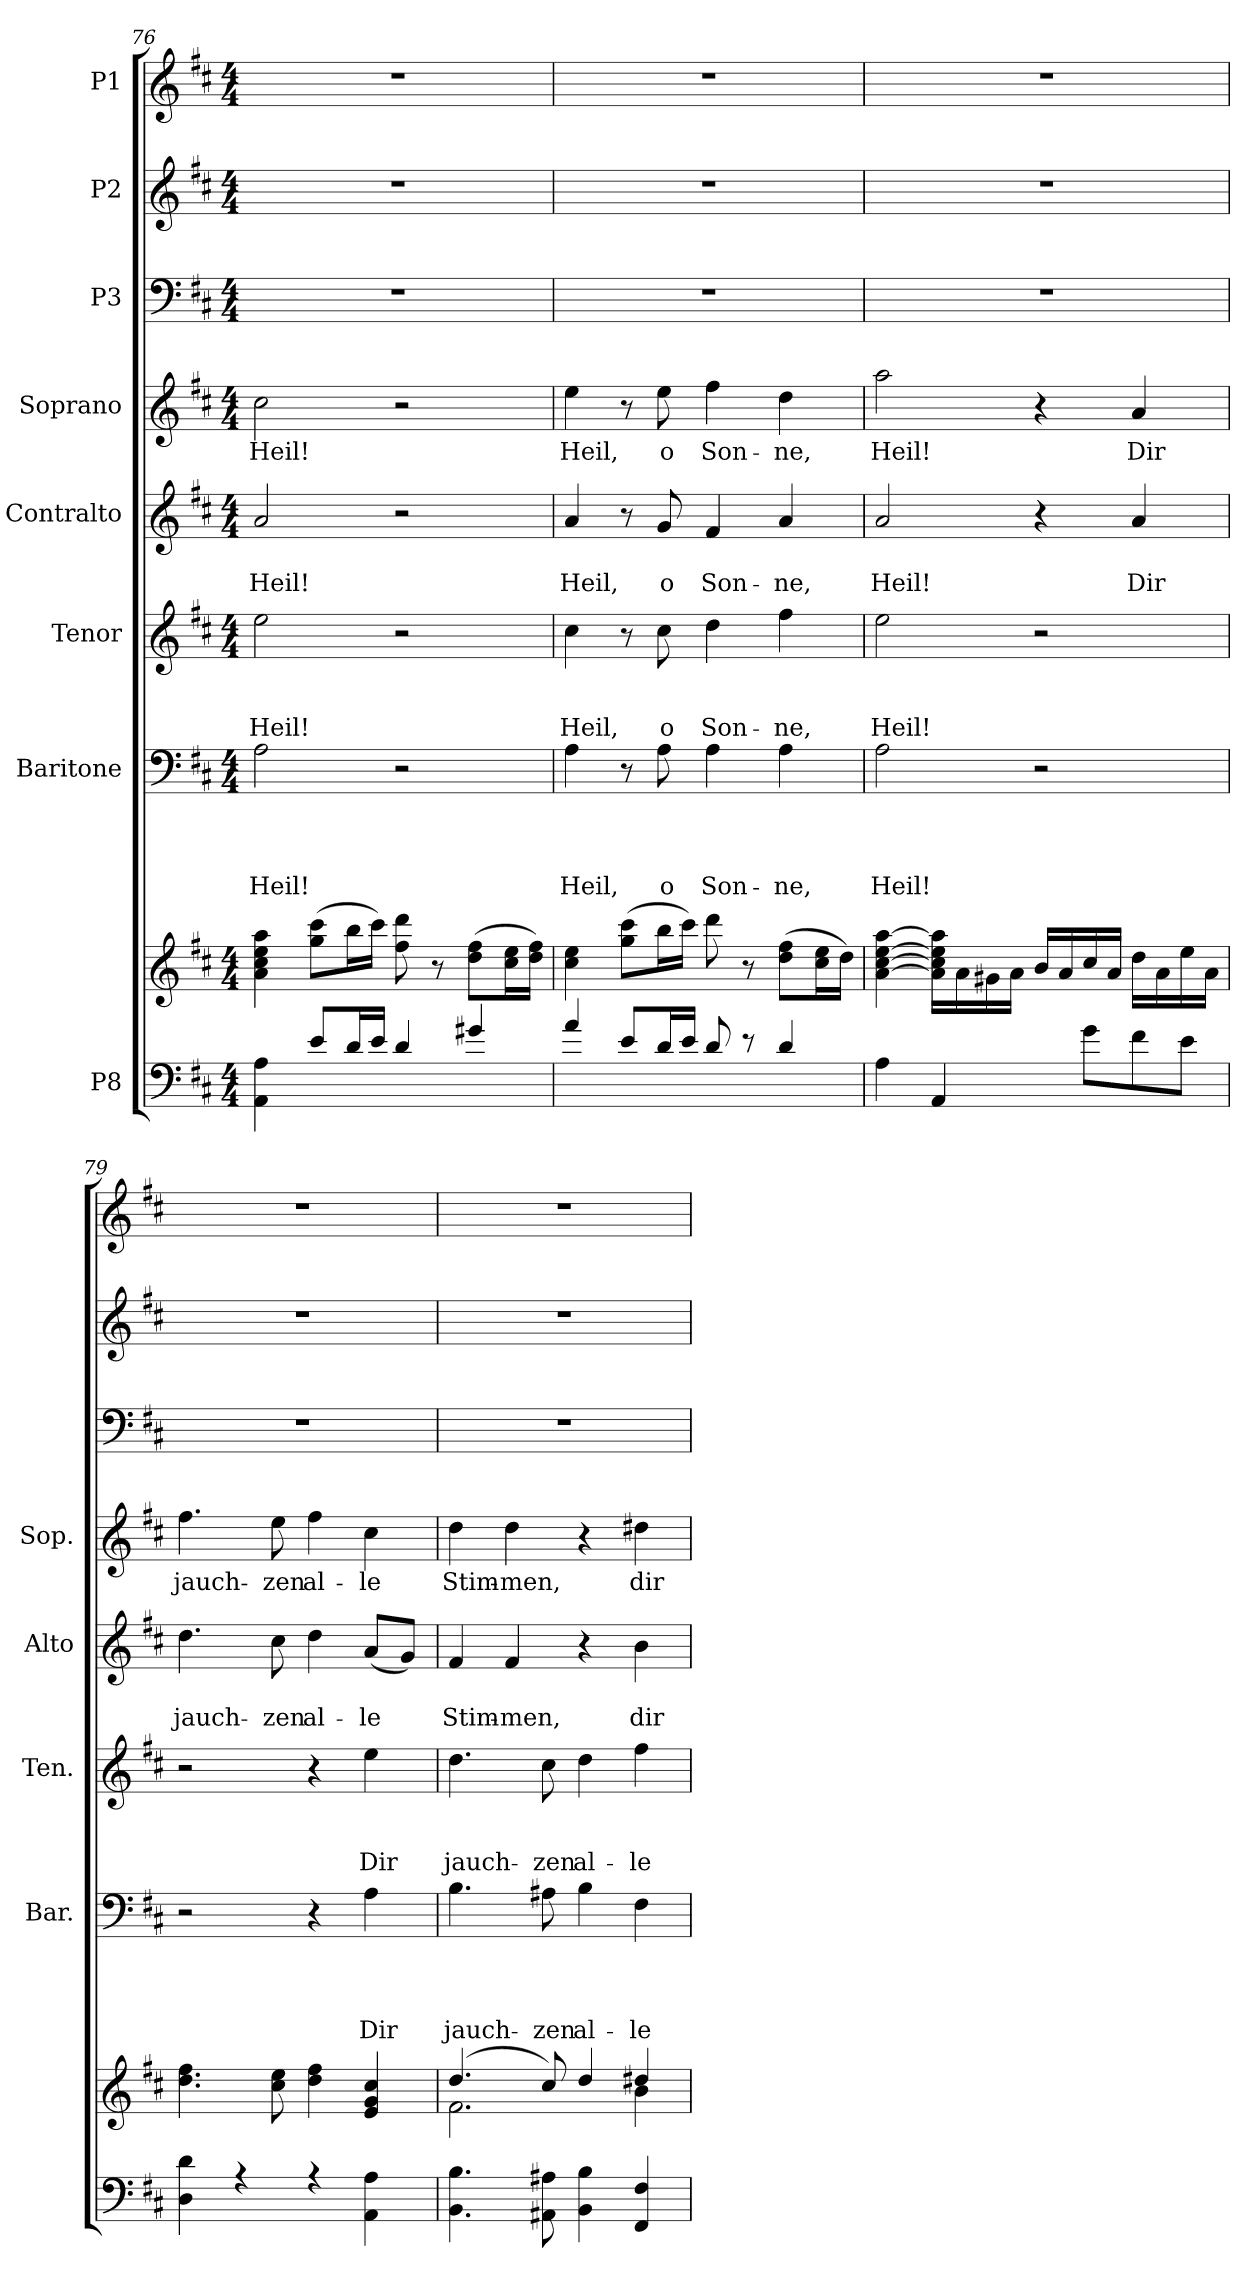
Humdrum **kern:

**kern	**kern	**kern	**text	**text	**text	**text	**kern	**text	**text	**text	**kern	**text	**text	**kern	**text	**kern	**kern	**kern
*part8	*part8	*part7	*part7	*part7	*part7	*part7	*part6	*part6	*part6	*part6	*part5	*part5	*part5	*part4	*part4	*part3	*part2	*part1
*staff9	*staff8	*staff7	*staff7	*staff7	*staff7	*staff7	*staff6	*staff6	*staff6	*staff6	*staff5	*staff5	*staff5	*staff4	*staff4	*staff3	*staff2	*staff1
*I"P8	*	*I"Baritone	*	*	*	*	*I"Tenor	*	*	*	*I"Contralto	*	*	*I"Soprano	*	*I"P3	*I"P2	*I"P1
*	*	*I'Bar.	*	*	*	*	*I'Ten.	*	*	*	*I'Alto	*	*	*I'Sop.	*	*	*	*
*clefF4	*clefG2	*clefF4	*	*	*	*	*clefG2	*	*	*	*clefG2	*	*	*clefG2	*	*clefF4	*clefG2	*clefG2
*	*	*	*	*	*	*	*ITrd7c12	*	*	*	*	*	*	*	*	*	*ITrd7c12	*
*k[f#c#]	*k[f#c#]	*k[f#c#]	*	*	*	*	*k[f#c#]	*	*	*	*k[f#c#]	*	*	*k[f#c#]	*	*k[f#c#]	*k[f#c#]	*k[f#c#]
*D:	*D:	*D:	*	*	*	*	*D:	*	*	*	*D:	*	*	*D:	*	*D:	*D:	*D:
*M4/4	*M4/4	*M4/4	*	*	*	*	*M4/4	*	*	*	*M4/4	*	*	*M4/4	*	*M4/4	*M4/4	*M4/4
=76	=76	=76	=76	=76	=76	=76	=76	=76	=76	=76	=76	=76	=76	=76	=76	=76	=76	=76
*^	*^	*	*	*	*	*	*	*	*	*	*	*	*	*	*	*	*	*
*	*	*	*^	*	*	*	*	*	*	*	*	*	*	*	*	*	*	*	*	*
!	!	!	!	!	!	!	!	!	!LO:LY:b	!	!	!	!LO:LY:b	!	!	!LO:LY:b	!	!LO:LY:b	!	!	!
4AA\ 4A\	1ryy	1ryy	1ryy	4a\ 4cc#\ 4ee\ 4aa\	2A\	.	.	.	Heil!	2e\	.	.	Heil!	2a/	.	Heil!	2cc#\	Heil!	1r	1r	1r
8e/L	.	.	.	(>8gg\ 8ccc#\L	.	.	.	.	.	.	.	.	.	.	.	.	.	.	.	.	.
16d/L	.	.	.	16bb\L	.	.	.	.	.	.	.	.	.	.	.	.	.	.	.	.	.
16e/JJ	.	.	.	16ccc#\JJ)	.	.	.	.	.	.	.	.	.	.	.	.	.	.	.	.	.
4d/	.	.	.	8ff#\ 8ddd\	2r	.	.	.	.	2r	.	.	.	2r	.	.	2r	.	.	.	.
.	.	.	.	8r	.	.	.	.	.	.	.	.	.	.	.	.	.	.	.	.	.
4g#X/	.	.	.	(>8dd\ 8ff#\L	.	.	.	.	.	.	.	.	.	.	.	.	.	.	.	.	.
.	.	.	.	16cc#\ 16ee\L	.	.	.	.	.	.	.	.	.	.	.	.	.	.	.	.	.
.	.	.	.	16dd\ 16ff#\JJ)	.	.	.	.	.	.	.	.	.	.	.	.	.	.	.	.	.
=77	=77	=77	=77	=77	=77	=77	=77	=77	=77	=77	=77	=77	=77	=77	=77	=77	=77	=77	=77	=77	=77
!	!	!	!	!	!	!	!	!	!LO:LY:b	!	!	!	!LO:LY:b	!	!	!LO:LY:b	!	!LO:LY:b	!	!	!
4a/	1ryy	1ryy	1ryy	4cc#\ 4ee\	4A\	.	.	.	Heil,	4c#\	.	.	Heil,	4a/	.	Heil,	4ee\	Heil,	1r	1r	1r
8e/L	.	.	.	(>8gg\ 8ccc#\L	8r	.	.	.	.	8r	.	.	.	8r	.	.	8r	.	.	.	.
!	!	!	!	!	!	!	!	!	!LO:LY:b	!	!	!	!LO:LY:b	!	!	!LO:LY:b	!	!LO:LY:b	!	!	!
16d/L	.	.	.	16bb\L	8A\	.	.	.	o	8c#\	.	.	o	8g/	.	o	8ee\	o	.	.	.
16e/JJ	.	.	.	16ccc#\JJ)	.	.	.	.	.	.	.	.	.	.	.	.	.	.	.	.	.
!	!	!	!	!	!	!	!	!	!LO:LY:b	!	!	!	!LO:LY:b	!	!	!LO:LY:b	!	!LO:LY:b	!	!	!
8d/	.	.	.	8ddd\	4A\	.	.	.	Son-	4d\	.	.	Son-	4f#/	.	Son-	4ff#\	Son-	.	.	.
8r	.	.	.	8r	.	.	.	.	.	.	.	.	.	.	.	.	.	.	.	.	.
!	!	!	!	!	!	!	!	!	!LO:LY:b	!	!	!	!LO:LY:b	!	!	!LO:LY:b	!	!LO:LY:b	!	!	!
4d/	.	.	.	(>8dd\ 8ff#\L	4A\	.	.	.	-ne,	4f#\	.	.	-ne,	4a/	.	-ne,	4dd\	-ne,	.	.	.
.	.	.	.	16cc#\ 16ee\L	.	.	.	.	.	.	.	.	.	.	.	.	.	.	.	.	.
.	.	.	.	16dd\JJ)	.	.	.	.	.	.	.	.	.	.	.	.	.	.	.	.	.
=78	=78	=78	=78	=78	=78	=78	=78	=78	=78	=78	=78	=78	=78	=78	=78	=78	=78	=78	=78	=78	=78
!	!	!	!	!	!	!	!	!	!LO:LY:b	!	!	!	!LO:LY:b	!	!	!LO:LY:b	!	!LO:LY:b	!	!	!
4A\	1ryy	1ryy	1ryy	[<4a\ [>4cc#\ [>4ee\ [>4aa\	2A\	.	.	.	Heil!	2e\	.	.	Heil!	2a/	.	Heil!	2aa\	Heil!	1r	1r	1r
4AA/	.	.	.	16a\] 16cc#\] 16ee\] 16aa\]LL	.	.	.	.	.	.	.	.	.	.	.	.	.	.	.	.	.
.	.	.	.	16a\	.	.	.	.	.	.	.	.	.	.	.	.	.	.	.	.	.
.	.	.	.	16g#X\	.	.	.	.	.	.	.	.	.	.	.	.	.	.	.	.	.
.	.	.	.	16a\JJ	.	.	.	.	.	.	.	.	.	.	.	.	.	.	.	.	.
8ryy	.	.	.	16b/LL	2r	.	.	.	.	2r	.	.	.	4r	.	.	4r	.	.	.	.
.	.	.	.	16a/	.	.	.	.	.	.	.	.	.	.	.	.	.	.	.	.	.
8g\L	.	.	.	16cc#/	.	.	.	.	.	.	.	.	.	.	.	.	.	.	.	.	.
.	.	.	.	16a/JJ	.	.	.	.	.	.	.	.	.	.	.	.	.	.	.	.	.
!	!	!	!	!	!	!	!	!	!	!	!	!	!	!	!	!LO:LY:b	!	!LO:LY:b	!	!	!
8f#\	.	.	.	16dd\LL	.	.	.	.	.	.	.	.	.	4a/	.	Dir	4a/	Dir	.	.	.
.	.	.	.	16a\	.	.	.	.	.	.	.	.	.	.	.	.	.	.	.	.	.
8e\J	.	.	.	16ee\	.	.	.	.	.	.	.	.	.	.	.	.	.	.	.	.	.
.	.	.	.	16a\JJ	.	.	.	.	.	.	.	.	.	.	.	.	.	.	.	.	.
!!LO:PB:g=z
=79	=79	=79	=79	=79	=79	=79	=79	=79	=79	=79	=79	=79	=79	=79	=79	=79	=79	=79	=79	=79	=79
!	!	!	!	!	!	!	!	!	!	!	!	!	!	!	!	!LO:LY:b	!	!LO:LY:b	!	!	!
4D\ 4d\	1ryy	1ryy	1ryy	4.dd\ 4.ff#\	2r	.	.	.	.	2r	.	.	.	4.dd\	.	jauch-	4.ff#\	jauch-	1r	1r	1r
4r	.	.	.	.	.	.	.	.	.	.	.	.	.	.	.	.	.	.	.	.	.
!	!	!	!	!	!	!	!	!	!	!	!	!	!	!	!	!LO:LY:b	!	!LO:LY:b	!	!	!
.	.	.	.	8cc#\ 8ee\	.	.	.	.	.	.	.	.	.	8cc#\	.	-zen	8ee\	-zen	.	.	.
!	!	!	!	!	!	!	!	!	!	!	!	!	!	!	!	!LO:LY:b	!	!LO:LY:b	!	!	!
4r	.	.	.	4dd\ 4ff#\	4r	.	.	.	.	4r	.	.	.	4dd\	.	al-	4ff#\	al-	.	.	.
!	!	!	!	!	!	!	!	!	!LO:LY:b	!	!	!	!LO:LY:b	!	!	!LO:LY:b	!	!LO:LY:b	!	!	!
4AA\ 4A\	.	.	.	4e/ 4g/ 4cc#/	4A\	.	.	.	Dir	4e\	.	.	Dir	(<8a/L	.	-le	4cc#\	-le	.	.	.
.	.	.	.	.	.	.	.	.	.	.	.	.	.	8g/J)	.	.	.	.	.	.	.
=80	=80	=80	=80	=80	=80	=80	=80	=80	=80	=80	=80	=80	=80	=80	=80	=80	=80	=80	=80	=80	=80
!	!	!	!	!	!	!	!	!	!LO:LY:b	!	!	!	!LO:LY:b	!	!	!LO:LY:b	!	!LO:LY:b	!	!	!
4.BB\ 4.B\	1ryy	1ryy	2.f#\	(>4.dd/	4.B\	.	.	.	jauch-	4.d\	.	.	jauch-	4f#/	.	Stim-	4dd\	Stim-	1r	1r	1r
!	!	!	!	!	!	!	!	!	!	!	!	!	!	!	!	!LO:LY:b	!	!LO:LY:b	!	!	!
.	.	.	.	.	.	.	.	.	.	.	.	.	.	4f#/	.	-men,	4dd\	-men,	.	.	.
!	!	!	!	!	!	!	!	!	!LO:LY:b	!	!	!	!LO:LY:b	!	!	!	!	!	!	!	!
8AA#X\ 8A#X\	.	.	.	8cc#/)	8A#X\	.	.	.	-zen	8c#\	.	.	-zen	.	.	.	.	.	.	.	.
!	!	!	!	!	!	!	!	!	!LO:LY:b	!	!	!	!LO:LY:b	!	!	!	!	!	!	!	!
4BB\ 4B\	.	.	.	4dd/	4B\	.	.	.	al-	4d\	.	.	al-	4r	.	.	4r	.	.	.	.
!	!	!	!	!	!	!	!	!	!LO:LY:b	!	!	!	!LO:LY:b	!	!	!LO:LY:b	!	!LO:LY:b	!	!	!
4FF#/ 4F#/	.	.	4b\	4dd#X/	4F#\	.	.	.	-le	4f#\	.	.	-le	4b\	.	dir	4dd#X\	dir	.	.	.
*v	*v	*	*	*	*	*	*	*	*	*	*	*	*	*	*	*	*	*	*	*	*
*	*v	*v	*v	*	*	*	*	*	*	*	*	*	*	*	*	*	*	*	*	*
=	=	=	=	=	=	=	=	=	=	=	=	=	=	=	=	=	=	=
*-	*-	*-	*-	*-	*-	*-	*-	*-	*-	*-	*-	*-	*-	*-	*-	*-	*-	*-
